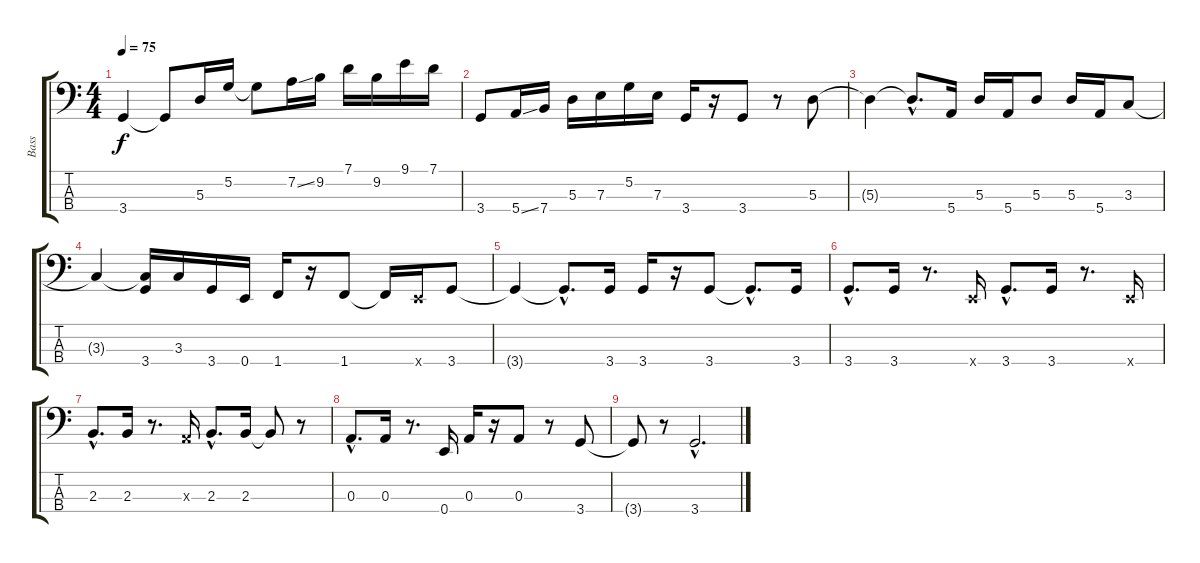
\track ("Bass" "Bass") {instrument electricbassfinger}
\staff {score tabs}
\tuning (G2 D2 A1 E1) {hide}
\ts (4 4)
\tempo 75
\clef f4
\ks c
3.4{t}.4{dy f} 3.4{t}.8 5.3.16 5.2.16 5.2{t}.8 7.2{ss}.16 9.2.16 7.1.16 9.2.16 9.1.16 7.1.16 |
3.4.8 5.4{ss}.16 7.4.16 5.3.16 7.3.16 5.2.16 7.3.16 3.4.16 r.16 3.4.8 r.8 5.3.8 |
5.3{t}.4 5.3{hac t}.8{d} 5.4.16 5.3.16 5.4.16 5.3.8 5.3.16 5.4.16 3.3.8 |
3.3{t}.4 (3.3{t} 3.4).16 3.3.16 3.4.16 0.4.16 1.4.16 r.16 1.4.8 1.4{t}.16 0.4{x}.16 3.4.8 |
3.4{t}.4 3.4{hac t}.8{d} 3.4.16 3.4.16 r.16 3.4.8 3.4{hac t}.8{d} 3.4.16 |
3.4{hac}.8{d} 3.4.16 r.8{d} 0.4{x}.16 3.4{hac}.8{d} 3.4.16 r.8{d} 0.4{x}.16 |
2.3{hac}.8{d} 2.3.16 r.8{d} 0.3{x}.16 2.3{hac}.8{d} 2.3.16 2.3{t}.8 r.8 |
0.3{hac}.8{d} 0.3.16 r.8{d} 0.4.16 0.3.16 r.16 0.3.8 r.8 3.4.8 |
3.4{t}.8 r.8 3.4{hac}.2{d}
